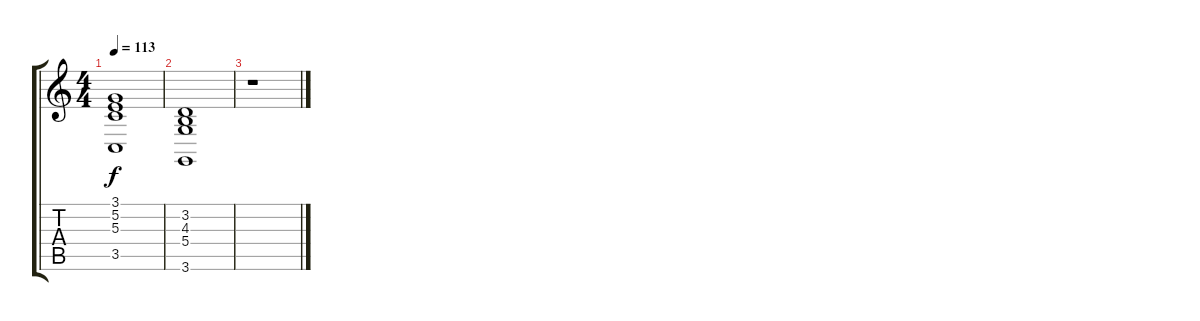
\track "" {instrument pad2warm}
\staff {score tabs}
\tuning (E4 B3 G3 D3 A2 E2) {hide}
\ts (4 4)
\tempo 113
\clef g2
\ks c
(3.1 5.2 5.3 3.5).1{dy f} |
(3.2 4.3 5.4 3.6).1 |
r.1
